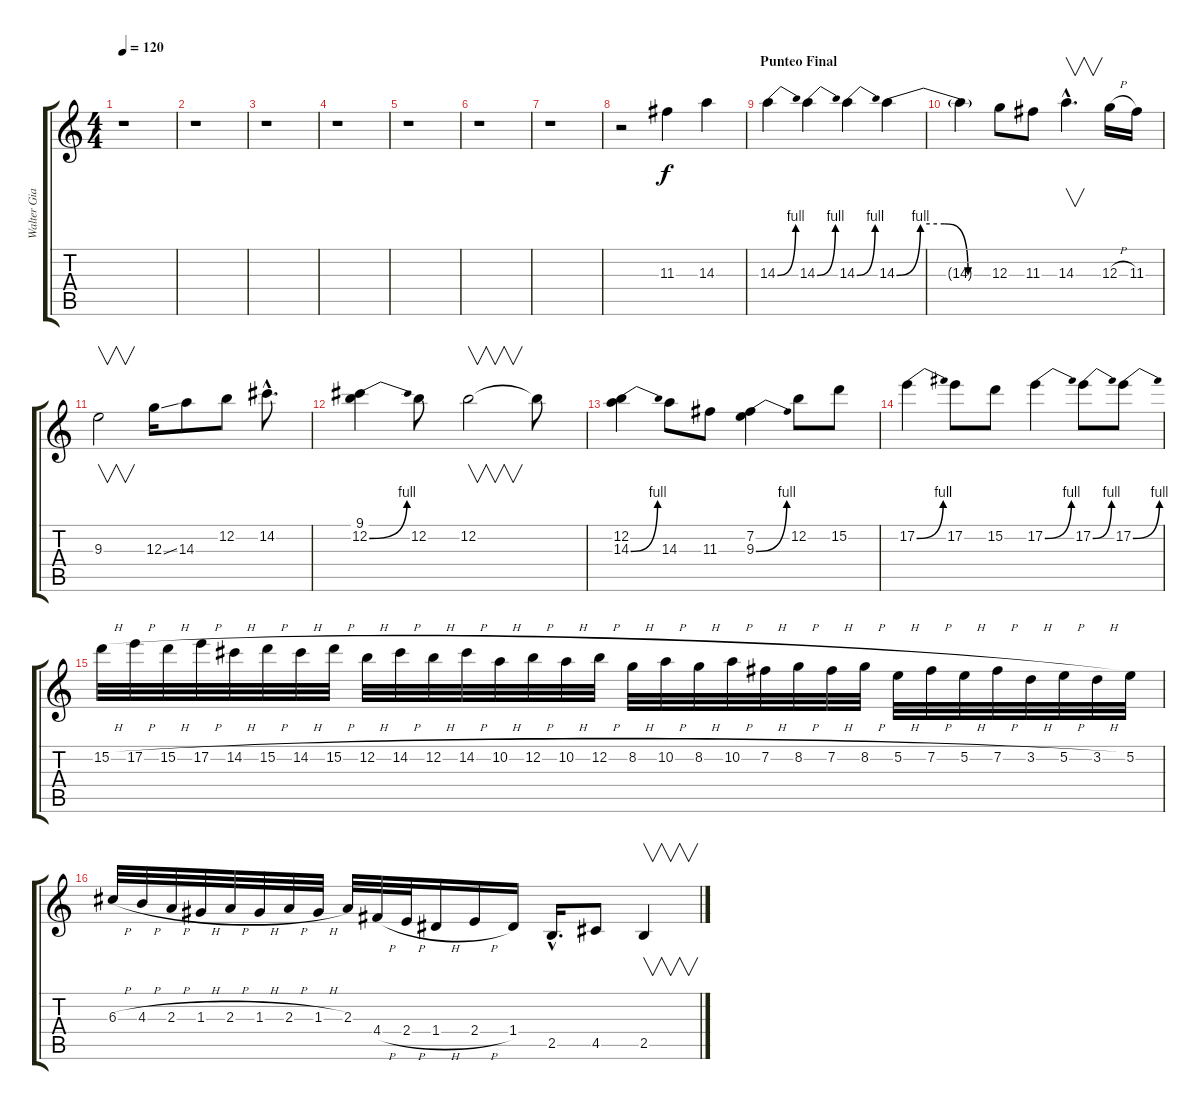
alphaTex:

\track ("Walter Giardino" "Walter Gia") {instrument distortionguitar}
\staff {score tabs}
\tuning (E4 B3 G3 D3 A2 E2) {hide}
\ts (4 4)
\tempo 120
\clef g2
\ks c
r.1{dy f} |
r.1 |
r.1 |
r.1 |
r.1 |
r.1 |
r.1 |
r.2 11.3.4 14.3.4 |
\section ("" "Punteo Final")
14.3{be (bend 0 0 60 4)}.4 14.3{be (bend 0 0 60 4)}.4 14.3{be (bend 0 0 60 4)}.4 14.3{be (custom 0 0 15 4 30 4 45 0 60 0)}.4 |
14.3{t}.4 12.3.8 11.3.8 14.3{hac}.4{v d} 12.3{h}.16 11.3.16 |
9.3.2{v} 12.3{ss}.16 14.3.8 12.2.8 14.2{hac}.8{d} |
(9.1 12.2{be (bend 0 0 60 4)}).4 12.2.8 12.2.2{v} 12.2{t}.8 |
(12.2 14.3{be (bend 0 0 60 4)}).4 14.3.8 11.3.8 (7.2 9.3{be (bend 0 0 60 4)}).4 12.2.8 15.2.8 |
17.2{be (bend 0 0 60 4)}.4 17.2.8 15.2.8 17.2{be (bend 0 0 60 4)}.4 17.2{be (bend 0 0 60 4)}.8 17.2{be (bend 0 0 60 4)}.8 |
15.2{h}.32 17.2{h}.32 15.2{h}.32 17.2{h}.32 14.2{h}.32 15.2{h}.32 14.2{h}.32 15.2{h}.32 12.2{h}.32 14.2{h}.32 12.2{h}.32 14.2{h}.32 10.2{h}.32 12.2{h}.32 10.2{h}.32 12.2{h}.32 8.2{h}.32 10.2{h}.32 8.2{h}.32 10.2{h}.32 7.2{h}.32 8.2{h}.32 7.2{h}.32 8.2{h}.32 5.2{h}.32 7.2{h}.32 5.2{h}.32 7.2{h}.32 3.2{h}.32 5.2{h}.32 3.2{h}.32 5.2.32 |
6.3{h}.32 4.3{h}.32 2.3{h}.32 1.3{h}.32 2.3{h}.32 1.3{h}.32 2.3{h}.32 1.3{h}.32 2.3.32 4.4{h}.32 2.4{h}.32 1.4{h}.16 2.4{h}.16 1.4.16 2.5{hac}.16{d} 4.5.8 2.5.4{v}
